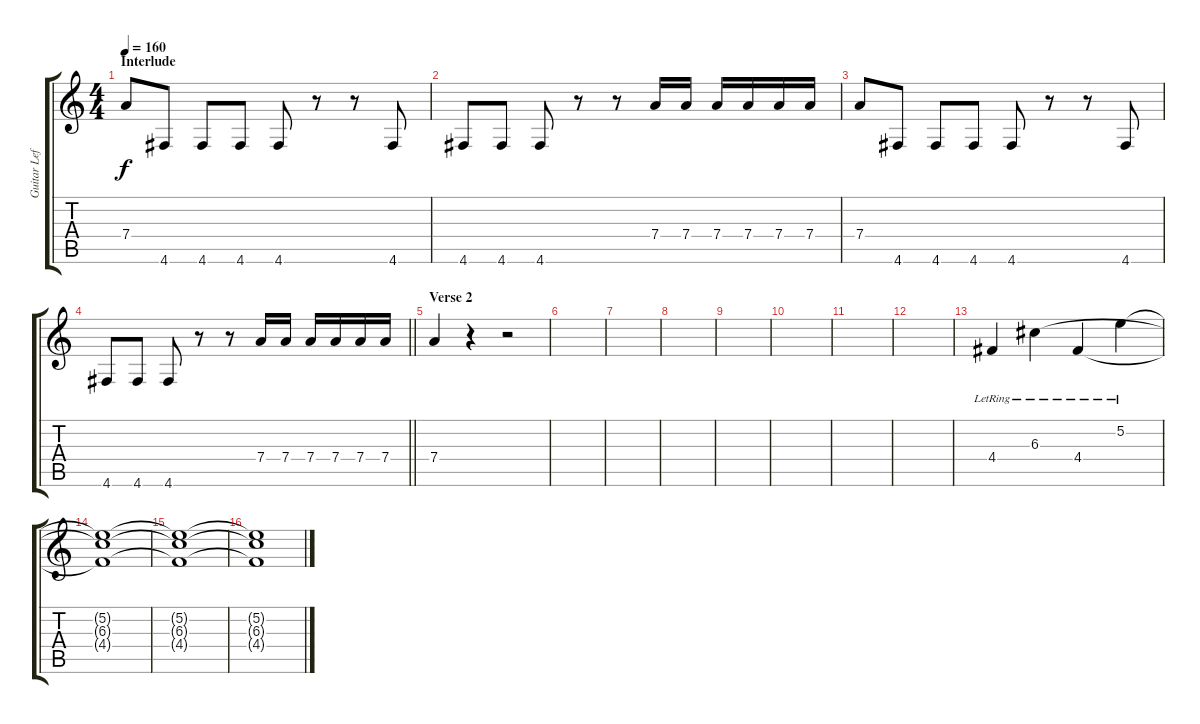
\track ("Guitar Left" "Guitar Lef") {instrument overdrivenguitar}
\staff {score tabs}
\tuning (E4 B3 G3 D3 A2 D2) {hide}
\ts (4 4)
\section ("" "Interlude")
\tempo 160
\clef g2
\ks c
7.4.8{dy f} 4.6.8 4.6.8 4.6.8 4.6.8 r.8 r.8 4.6.8 |
4.6.8 4.6.8 4.6.8 r.8 r.8 7.4.16 7.4.16 7.4.16 7.4.16 7.4.16 7.4.16 |
7.4.8 4.6.8 4.6.8 4.6.8 4.6.8 r.8 r.8 4.6.8 |
\barLineRight lightlight
4.6.8 4.6.8 4.6.8 r.8 r.8 7.4.16 7.4.16 7.4.16 7.4.16 7.4.16 7.4.16 |
\section ("" "Verse 2")
7.4.4 r.4 r.2 |
|
|
|
|
|
|
|
4.4{lr}.4 6.3{lr}.4 4.4{lr}.4 5.2{lr}.4 |
(5.2{t} 6.3{t} 4.4{t}).1{volume 0} |
(5.2{t} 6.3{t} 4.4{t}).1 |
(5.2{t} 6.3{t} 4.4{t}).1
